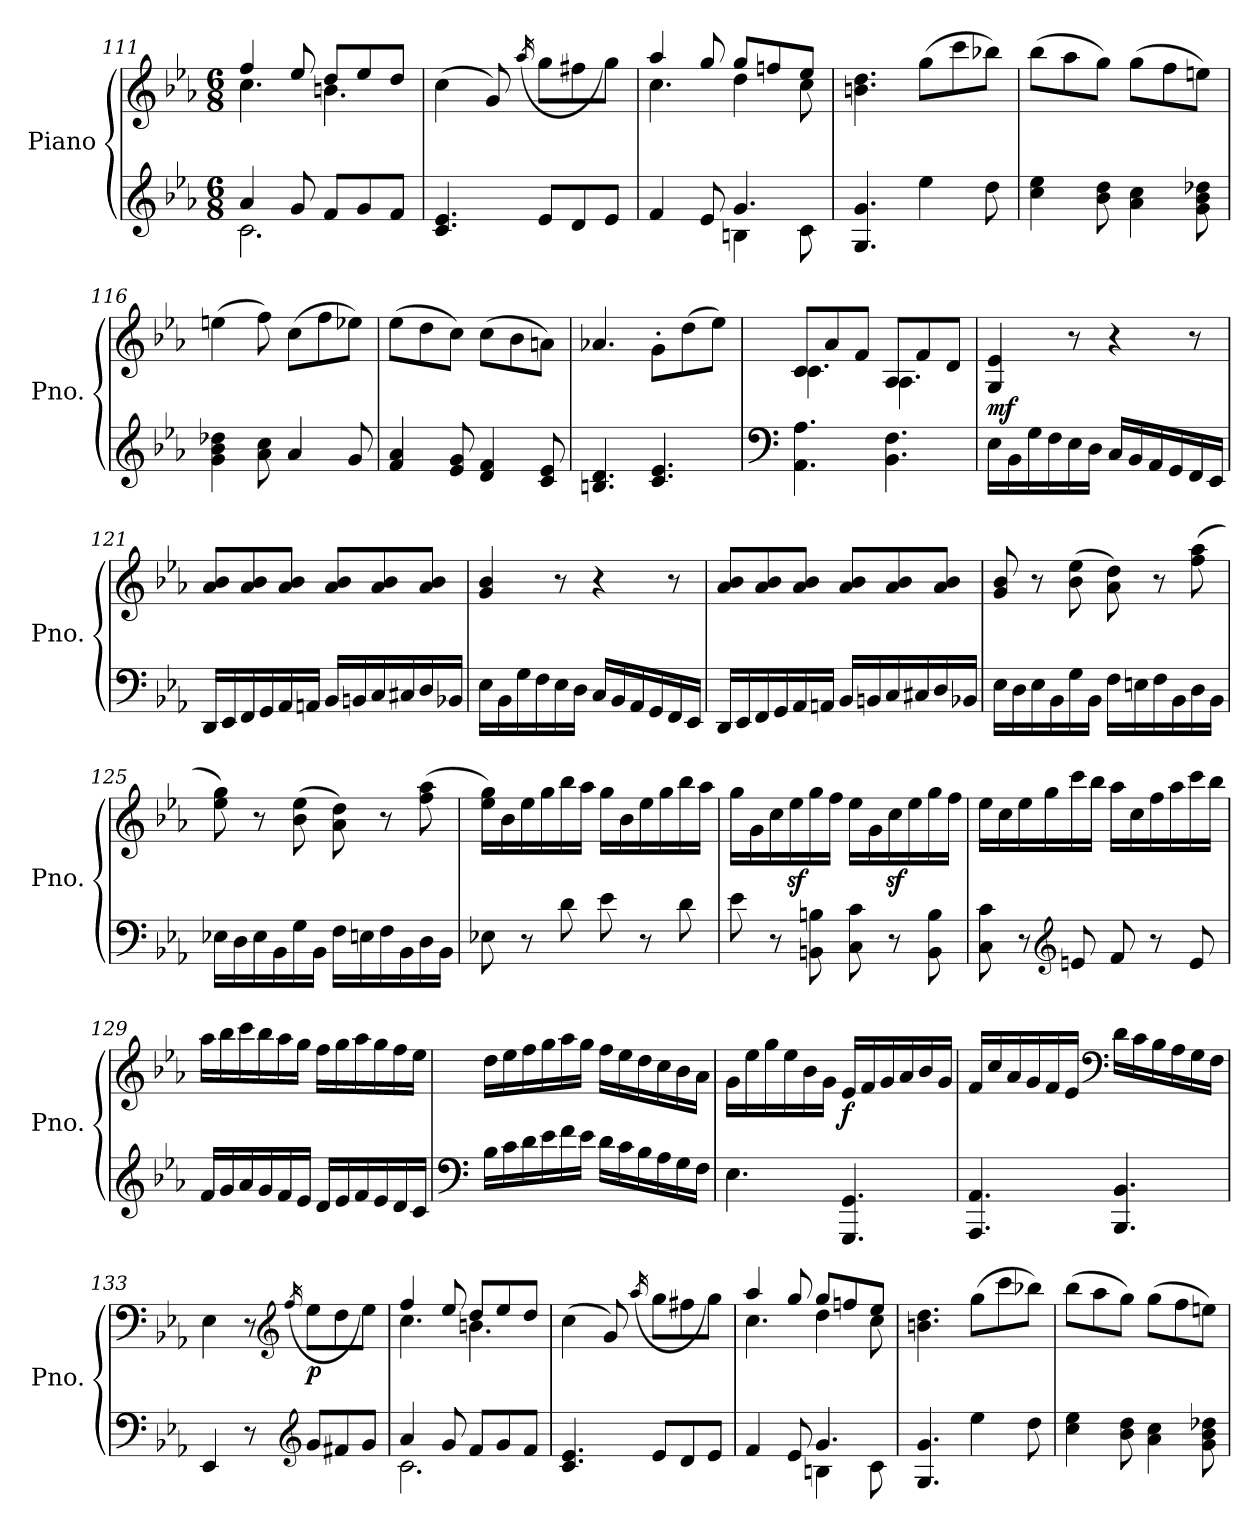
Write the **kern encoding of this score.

**kern	**kern	**dynam
*part1	*part1	*part1
*staff2	*staff1	*staff1/2
*I"Piano	*	*
*I'Pno.	*	*
*clefG2	*clefG2	*
*k[b-e-a-]	*k[b-e-a-]	*
*E-:	*E-:	*
*M6/8	*M6/8	*
=111	=111	=111
*^	*^	*
4a-/	2.c\	4ff/	4.cc\	.
8g/	.	8ee-/	.	.
8f/L	.	8dd/L	4.bn\	.
8g/	.	8ee-/	.	.
8f/J	.	8dd/J	.	.
*v	*v	*	*	*
*	*v	*v	*
=112	=112	=112
4.c/ 4.e-/	(4cc\	.
.	8g/)	.
.	(16qaa-/	.
8e-/L	8gg\L	.
8d/	8ff#X\	.
8e-/J	8gg\J)	.
=113	=113	=113
*^	*^	*
4f/	4.ryy	4aa-/	4.cc\	.
8e-/	.	8gg/	.	.
4.g/	4Bn\	8gg/L	4dd\	.
.	.	8ffn/	.	.
.	8c\	8ee-/J	8cc\	.
*v	*v	*	*	*
*	*v	*v	*
=114	=114	=114
4.G/ 4.g/	4.bn\ 4.dd\	.
4ee-\	(8gg\L	.
.	8ccc\	.
8dd\	8bb-X\J)	.
=115	=115	=115
4cc\ 4ee-\	(8bb-\L	.
.	8aa-\	.
8b-\ 8dd\	8gg\J)	.
4a-\ 4cc\	(8gg\L	.
.	8ff\	.
8g\ 8b-\ 8dd-X\	8een\J)	.
!!LO:LB:g=z
=116	=116	=116
4g\ 4b-\ 4dd-X\	(4een\	.
8a-\ 8cc\	8ff\)	.
4a-/	(8cc\L	.
.	8ff\	.
8g/	8ee-X\J)	.
=117	=117	=117
4f/ 4a-/	(8ee-\L	.
.	8dd\	.
8e-/ 8g/	8cc\J)	.
4d/ 4f/	(8cc\L	.
.	8b-\	.
8c/ 8e-/	8an\J)	.
=118	=118	=118
4.Bn/ 4.d/	4.a-X/	.
4.c/ 4.e-/	8g'\L	.
.	(8dd\	.
.	8ee-\J)	.
=119	=119	=119
*clefF4	*	*
*	*^	*
4.AA-\ 4.A-\	8c/L	4.c\	.
.	8a-/	.	.
.	8f/J	.	.
4.BB-\ 4.F\	8A-/L	4.A-\	.
.	8f/	.	.
.	8d/J	.	.
*	*v	*v	*
=120	=120	=120
!	!	!LO:DY:b
16E-\LL	4G/ 4e-/	mf
16BB-\	.	.
16G\	.	.
16F\	.	.
16E-\	8r	.
16D\JJ	.	.
16C/LL	4r	.
16BB-/	.	.
16AA-/	.	.
16GG/	.	.
16FF/	8r	.
16EE-/JJ	.	.
!!LO:LB:g=z
=121	=121	=121
16DD/LL	8a-/ 8b-/L	.
16EE-/	.	.
16FF/	8a-/ 8b-/	.
16GG/	.	.
16AA-/	8a-/ 8b-/J	.
16AAn/JJ	.	.
16BB-/LL	8a-/ 8b-/L	.
16BBn/	.	.
16C/	8a-/ 8b-/	.
16C#X/	.	.
16D/	8a-/ 8b-/J	.
16BB-X/JJ	.	.
=122	=122	=122
16E-\LL	4g/ 4b-/	.
16BB-\	.	.
16G\	.	.
16F\	.	.
16E-\	8r	.
16D\JJ	.	.
16C/LL	4r	.
16BB-/	.	.
16AA-/	.	.
16GG/	.	.
16FF/	8r	.
16EE-/JJ	.	.
=123	=123	=123
16DD/LL	8a-/ 8b-/L	.
16EE-/	.	.
16FF/	8a-/ 8b-/	.
16GG/	.	.
16AA-/	8a-/ 8b-/J	.
16AAn/JJ	.	.
16BB-/LL	8a-/ 8b-/L	.
16BBn/	.	.
16C/	8a-/ 8b-/	.
16C#X/	.	.
16D/	8a-/ 8b-/J	.
16BB-X/JJ	.	.
!!LO:LB:g=z
=124	=124	=124
16E-\LL	8g/ 8b-/	.
16D\	.	.
16E-\	8r	.
16BB-\	.	.
16G\	(8b-\ 8ee-\	.
16BB-\JJ	.	.
16F\LL	8a-\ 8dd\)	.
16En\	.	.
16F\	8r	.
16BB-\	.	.
16D\	(8ff\ 8aa-\	.
16BB-\JJ	.	.
!!LO:LB:g=z
=125	=125	=125
16E-X\LL	8ee-\ 8gg\)	.
16D\	.	.
16E-\	8r	.
16BB-\	.	.
16G\	(8b-\ 8ee-\	.
16BB-\JJ	.	.
16F\LL	8a-\ 8dd\)	.
16En\	.	.
16F\	8r	.
16BB-\	.	.
16D\	(8ff\ 8aa-\	.
16BB-\JJ	.	.
=126	=126	=126
8E-X\	16ee-\ 16gg\LL)	.
.	16b-\	.
8r	16ee-\	.
.	16gg\	.
8d\	16bb-\	.
.	16aa-\JJ	.
8e-\	16gg\LL	.
.	16b-\	.
8r	16ee-\	.
.	16gg\	.
8d\	16bb-\	.
.	16aa-\JJ	.
=127	=127	=127
8e-\	16gg\LL	.
.	16g\	.
8r	16cc\	.
.	16ee-z<\	.
8BBn\ 8Bn\	16gg\	.
.	16ff\JJ	.
8C\ 8c\	16ee-\LL	.
.	16g\	.
8r	16ccz<\	.
.	16ee-\	.
8BB\ 8B\	16gg\	.
.	16ff\JJ	.
!!LO:LB:g=z
=128	=128	=128
8C\ 8c\	16ee-\LL	.
.	16cc\	.
8r	16ee-\	.
.	16gg\	.
*clefG2	*	*
8en/	16ccc\	.
.	16bb-\JJ	.
8f/	16aa-\LL	.
.	16cc\	.
8r	16ff\	.
.	16aa-\	.
8e/	16ccc\	.
.	16bb-\JJ	.
=129	=129	=129
16f/LL	16aa-\LL	.
16g/	16bb-\	.
16a-/	16ccc\	.
16g/	16bb-\	.
16f/	16aa-\	.
16e-/JJ	16gg\JJ	.
16d/LL	16ff\LL	.
16e-/	16gg\	.
16f/	16aa-\	.
16e-/	16gg\	.
16d/	16ff\	.
16c/JJ	16ee-\JJ	.
=130	=130	=130
*clefF4	*	*
16B-\LL	16dd\LL	.
16c\	16ee-\	.
16d\	16ff\	.
16e-\	16gg\	.
16f\	16aa-\	.
16e-\JJ	16gg\JJ	.
16d\LL	16ff\LL	.
16c\	16ee-\	.
16B-\	16dd\	.
16A-\	16cc\	.
16G\	16b-\	.
16F\JJ	16a-\JJ	.
!!LO:PB:g=z
=131	=131	=131
4.E-\	16g\LL	.
.	16ee-\	.
.	16gg\	.
.	16ee-\	.
.	16b-\	.
.	16g\JJ	.
!	!	!LO:DY:b
4.GGG/ 4.GG/	16e-/LL	f
.	16f/	.
.	16g/	.
.	16a-/	.
.	16b-/	.
.	16g/JJ	.
!!LO:LB:g=z
=132	=132	=132
4.AAA-/ 4.AA-/	16f/LL	.
.	16cc/	.
.	16a-/	.
.	16g/	.
.	16f/	.
.	16e-/JJ	.
*	*clefF4	*
4.BBB-/ 4.BB-/	16d\LL	.
.	16c\	.
.	16B-\	.
.	16A-\	.
.	16G\	.
.	16F\JJ	.
=133	=133	=133
4EE-/	4E-\	.
8r	8r	.
*clefG2	*clefG2	*
.	(16qff/	.
!	!	!LO:DY:b
8g/L	8ee-\L	p
8f#X/	8dd\	.
8g/J	8ee-\J)	.
=134	=134	=134
*^	*^	*
4a-/	2.c\	4ff/	4.cc\	.
8g/	.	8ee-/	.	.
8f/L	.	8dd/L	4.bn\	.
8g/	.	8ee-/	.	.
8f/J	.	8dd/J	.	.
*v	*v	*	*	*
*	*v	*v	*
=135	=135	=135
4.c/ 4.e-/	(4cc\	.
.	8g/)	.
.	(16qaa-/	.
8e-/L	8gg\L	.
8d/	8ff#X\	.
8e-/J	8gg\J)	.
=136	=136	=136
*^	*^	*
4f/	4.ryy	4aa-/	4.cc\	.
8e-/	.	8gg/	.	.
4.g/	4Bn\	8gg/L	4dd\	.
.	.	8ffn/	.	.
.	8c\	8ee-/J	8cc\	.
*v	*v	*	*	*
*	*v	*v	*
!!LO:LB:g=z
=137	=137	=137
4.G/ 4.g/	4.bn\ 4.dd\	.
4ee-\	(8gg\L	.
.	8ccc\	.
8dd\	8bb-X\J)	.
=138	=138	=138
4cc\ 4ee-\	(8bb-\L	.
.	8aa-\	.
8b-\ 8dd\	8gg\J)	.
4a-\ 4cc\	(8gg\L	.
.	8ff\	.
8g\ 8b-\ 8dd-X\	8een\J)	.
=	=	=
*-	*-	*-
